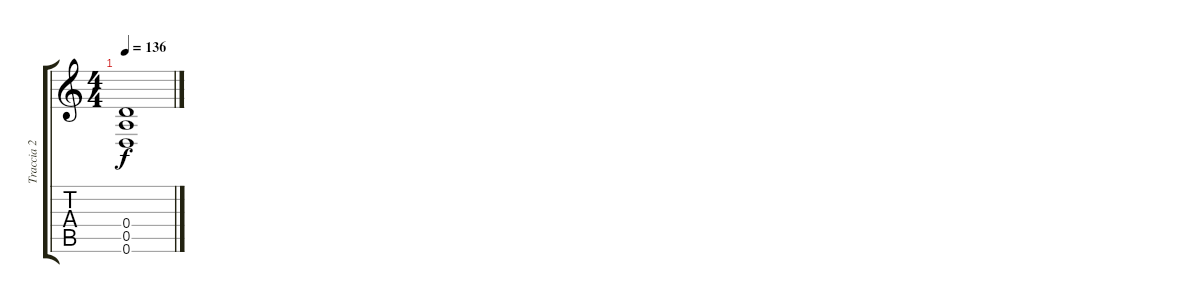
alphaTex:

\track ("Traccia 2" "Traccia 2") {instrument electricguitarmuted}
\staff {score tabs}
\tuning (E4 B3 G3 D3 A2 D2) {hide}
\ts (4 4)
\tempo 136
\clef g2
\ks c
(0.4 0.5 0.6).1{dy f}
